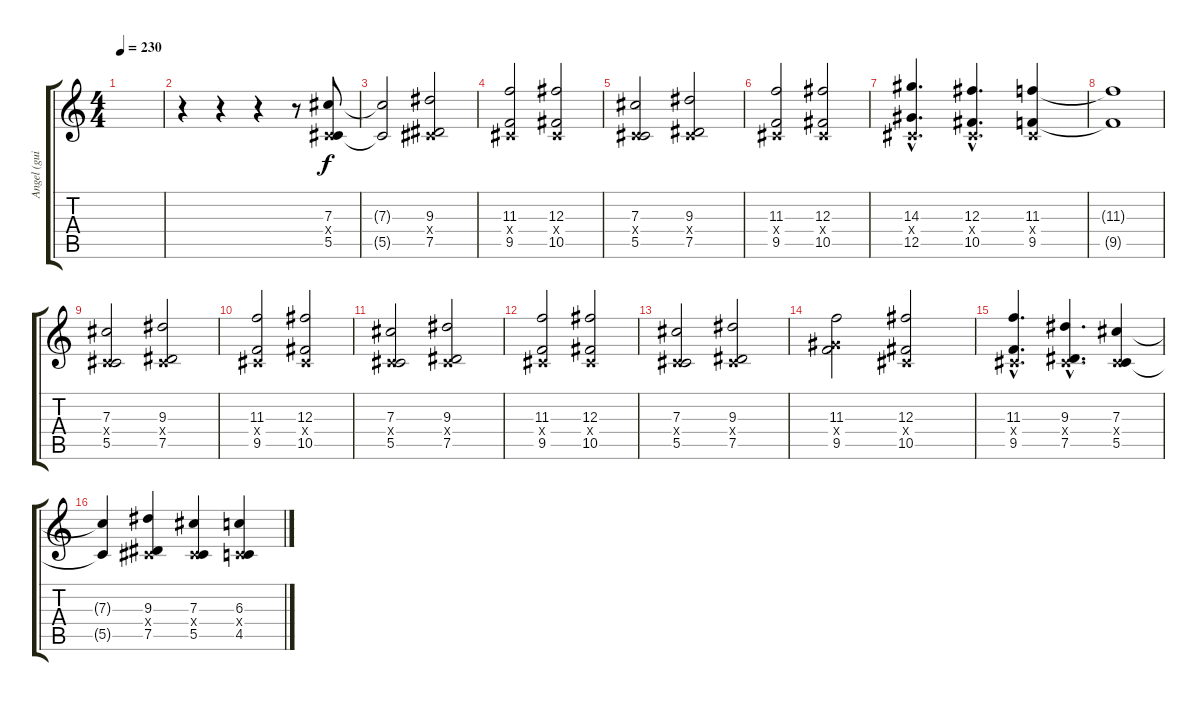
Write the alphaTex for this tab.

\track ("Angel (guitar)" "Angel (gui") {instrument distortionguitar}
\staff {score tabs}
\tuning (Eb4 Bb3 Gb3 Db3 Ab2 Db2) {hide}
\ts (4 4)
\tempo 230
\clef g2
\ks c
|
r.4 r.4 r.4 r.8 (7.3 0.4{x} 5.5).8{volume 14} |
(7.3{t} 5.5{t}).2 (9.3 0.4{x} 7.5).2 |
(11.3 0.4{x} 9.5).2 (12.3 0.4{x} 10.5).2 |
(7.3 0.4{x} 5.5).2 (9.3 0.4{x} 7.5).2 |
(11.3 0.4{x} 9.5).2 (12.3 0.4{x} 10.5).2 |
(14.3{hac} 0.4{hac x} 12.5{hac}).4{d} (12.3{hac} 0.4{hac x} 10.5{hac}).4{d} (11.3 0.4{x} 9.5).4 |
(11.3{t} 9.5{t}).1 |
(7.3 0.4{x} 5.5).2 (9.3 0.4{x} 7.5).2 |
(11.3 0.4{x} 9.5).2 (12.3 0.4{x} 10.5).2 |
(7.3 0.4{x} 5.5).2 (9.3 0.4{x} 7.5).2 |
(11.3 0.4{x} 9.5).2 (12.3 0.4{x} 10.5).2 |
(7.3 0.4{x} 5.5).2 (9.3 0.4{x} 7.5).2 |
(11.3 7.4{x} 9.5).2 (12.3 0.4{x} 10.5).2 |
(11.3{hac} 0.4{hac x} 9.5{hac}).4{d} (9.3{hac} 0.4{hac x} 7.5{hac}).4{d} (7.3 0.4{x} 5.5).4 |
(7.3{t} 5.5{t}).4 (9.3 0.4{x} 7.5).4 (7.3 0.4{x} 5.5).4 (6.3 0.4{x} 4.5).4
